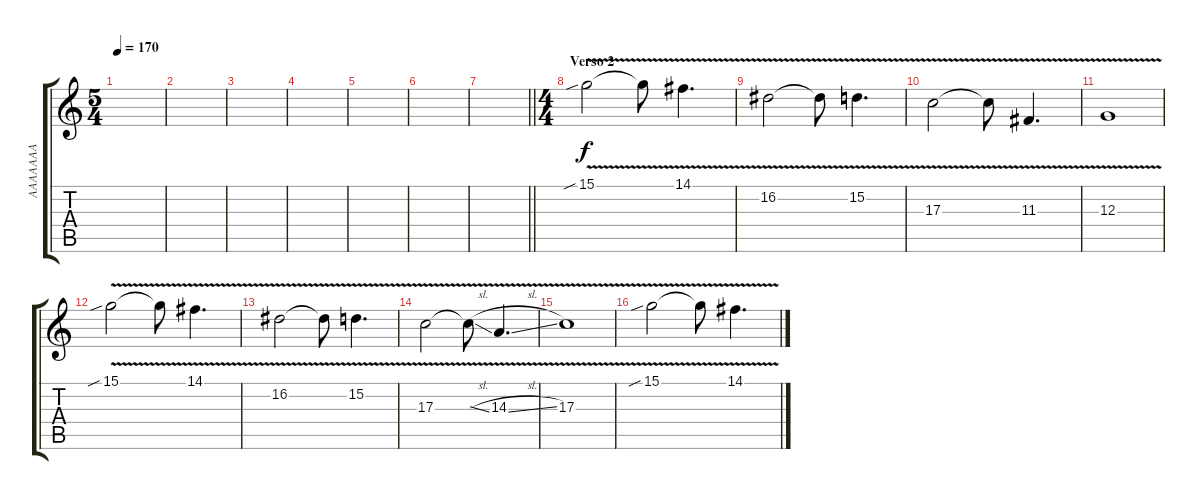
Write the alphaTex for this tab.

\track ("AAAAAAA" "AAAAAAA") {instrument choiraahs}
\staff {score tabs}
\tuning (E4 B3 G3 D3 A2 E2) {hide}
\ts (5 4)
\tempo 170
\clef g2
\ks c
|
|
|
|
|
|
\barLineRight lightlight
|
\ts (4 4)
\section ("" "Verso 2")
15.1{v sib}.2 15.1{t}.8 14.1{v}.4{d} |
16.2{v}.2 16.2{t}.8 15.2{v}.4{d} |
17.3{v}.2 17.3{t}.8 11.3{v}.4{d} |
12.3{v}.1 |
15.1{v sib}.2 15.1{t}.8 14.1{v}.4{d} |
16.2{v}.2 16.2{t}.8 15.2{v}.4{d} |
17.3{v}.2 17.3{sl t}.8 14.3{v sl}.4{d} |
17.3{v}.1 |
15.1{v sib}.2 15.1{t}.8 14.1{v}.4{d}
